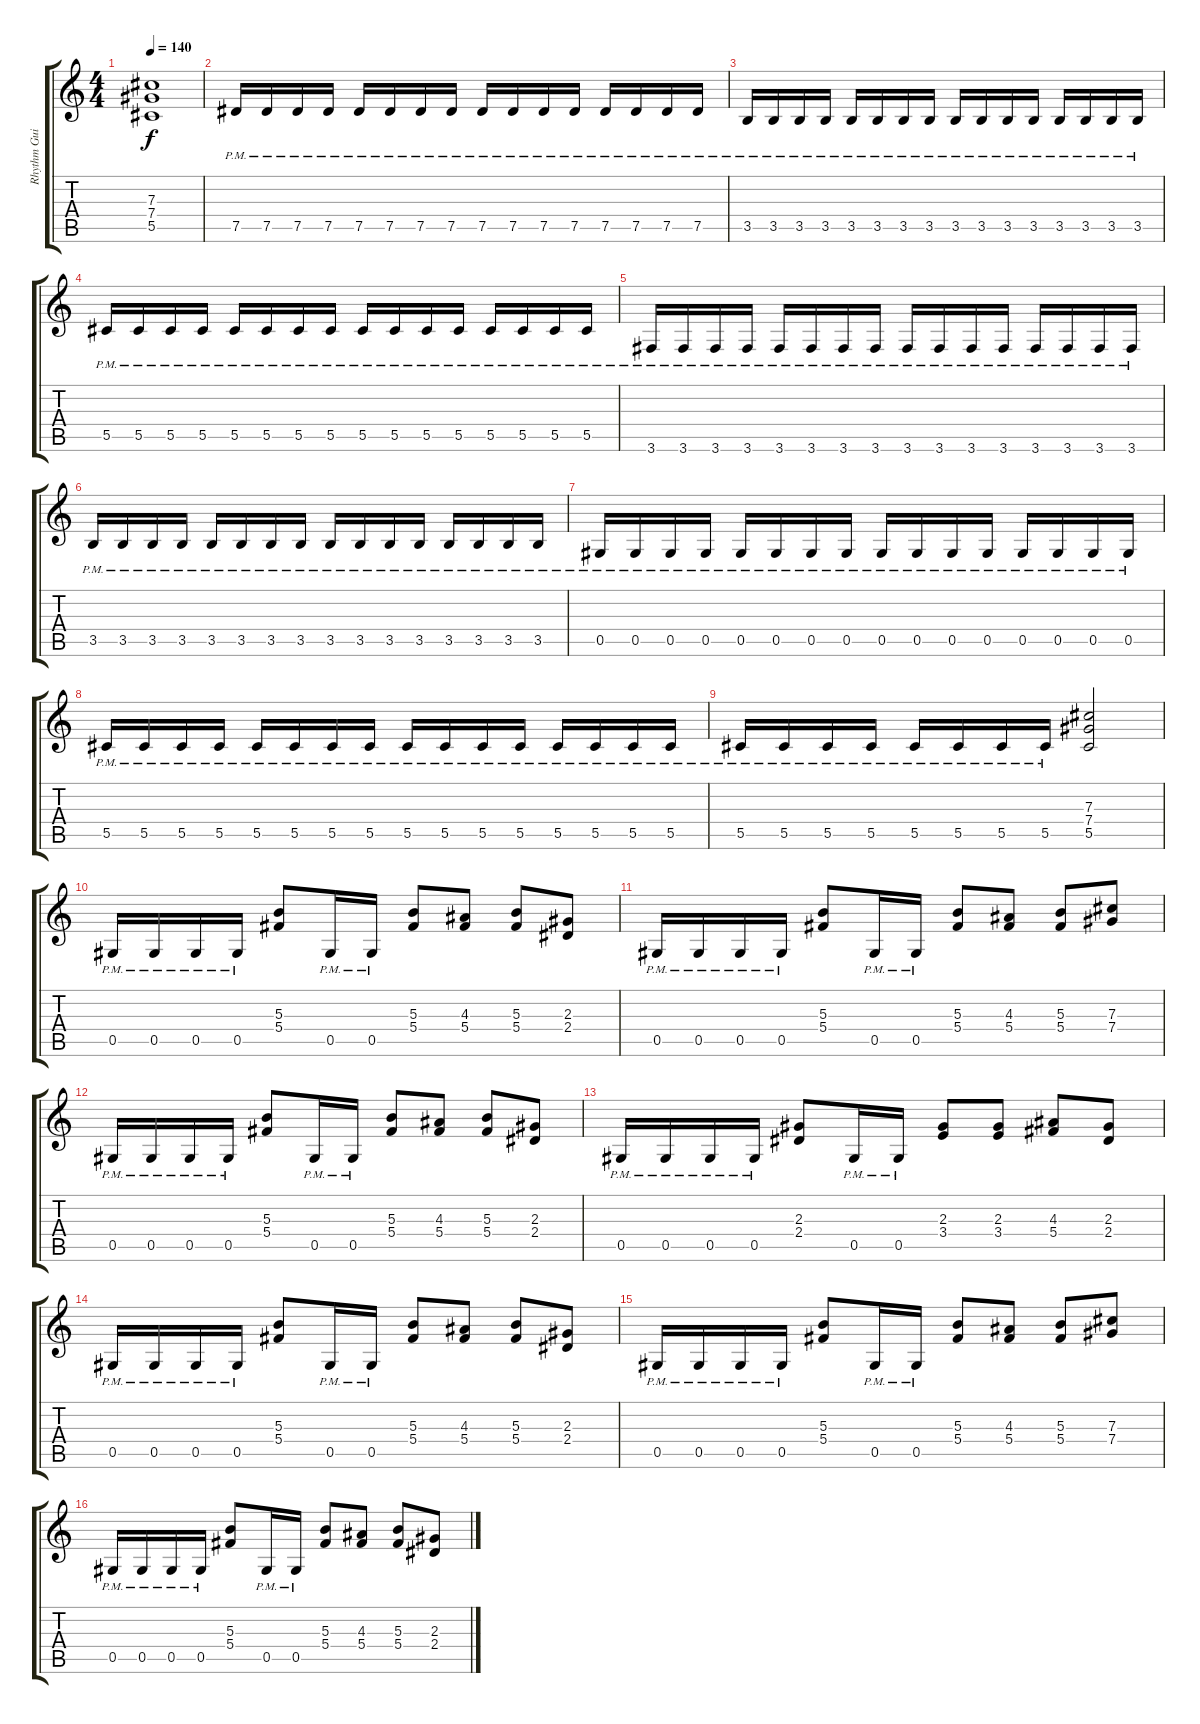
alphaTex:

\track ("Rhythm Guitar" "Rhythm Gui") {instrument distortionguitar}
\staff {score tabs}
\tuning (Eb4 Bb3 Gb3 Db3 Ab2 Eb2) {hide}
\ts (4 4)
\tempo 140
\clef g2
\ks c
(7.3 7.4 5.5).1{dy f} |
7.5{pm}.16 7.5{pm}.16 7.5{pm}.16 7.5{pm}.16 7.5{pm}.16 7.5{pm}.16 7.5{pm}.16 7.5{pm}.16 7.5{pm}.16 7.5{pm}.16 7.5{pm}.16 7.5{pm}.16 7.5{pm}.16 7.5{pm}.16 7.5{pm}.16 7.5{pm}.16 |
3.5{pm}.16 3.5{pm}.16 3.5{pm}.16 3.5{pm}.16 3.5{pm}.16 3.5{pm}.16 3.5{pm}.16 3.5{pm}.16 3.5{pm}.16 3.5{pm}.16 3.5{pm}.16 3.5{pm}.16 3.5{pm}.16 3.5{pm}.16 3.5{pm}.16 3.5{pm}.16 |
5.5{pm}.16 5.5{pm}.16 5.5{pm}.16 5.5{pm}.16 5.5{pm}.16 5.5{pm}.16 5.5{pm}.16 5.5{pm}.16 5.5{pm}.16 5.5{pm}.16 5.5{pm}.16 5.5{pm}.16 5.5{pm}.16 5.5{pm}.16 5.5{pm}.16 5.5{pm}.16 |
3.6{pm}.16 3.6{pm}.16 3.6{pm}.16 3.6{pm}.16 3.6{pm}.16 3.6{pm}.16 3.6{pm}.16 3.6{pm}.16 3.6{pm}.16 3.6{pm}.16 3.6{pm}.16 3.6{pm}.16 3.6{pm}.16 3.6{pm}.16 3.6{pm}.16 3.6{pm}.16 |
3.5{pm}.16 3.5{pm}.16 3.5{pm}.16 3.5{pm}.16 3.5{pm}.16 3.5{pm}.16 3.5{pm}.16 3.5{pm}.16 3.5{pm}.16 3.5{pm}.16 3.5{pm}.16 3.5{pm}.16 3.5{pm}.16 3.5{pm}.16 3.5{pm}.16 3.5{pm}.16 |
0.5{pm}.16 0.5{pm}.16 0.5{pm}.16 0.5{pm}.16 0.5{pm}.16 0.5{pm}.16 0.5{pm}.16 0.5{pm}.16 0.5{pm}.16 0.5{pm}.16 0.5{pm}.16 0.5{pm}.16 0.5{pm}.16 0.5{pm}.16 0.5{pm}.16 0.5{pm}.16 |
5.5{pm}.16 5.5{pm}.16 5.5{pm}.16 5.5{pm}.16 5.5{pm}.16 5.5{pm}.16 5.5{pm}.16 5.5{pm}.16 5.5{pm}.16 5.5{pm}.16 5.5{pm}.16 5.5{pm}.16 5.5{pm}.16 5.5{pm}.16 5.5{pm}.16 5.5{pm}.16 |
5.5{pm}.16 5.5{pm}.16 5.5{pm}.16 5.5{pm}.16 5.5{pm}.16 5.5{pm}.16 5.5{pm}.16 5.5{pm}.16 (7.3 7.4 5.5).2 |
0.5{pm}.16 0.5{pm}.16 0.5{pm}.16 0.5{pm}.16 (5.3 5.4).8 0.5{pm}.16 0.5{pm}.16 (5.3 5.4).8 (4.3 5.4).8 (5.3 5.4).8 (2.3 2.4).8 |
0.5{pm}.16 0.5{pm}.16 0.5{pm}.16 0.5{pm}.16 (5.3 5.4).8 0.5{pm}.16 0.5{pm}.16 (5.3 5.4).8 (4.3 5.4).8 (5.3 5.4).8 (7.3 7.4).8 |
0.5{pm}.16 0.5{pm}.16 0.5{pm}.16 0.5{pm}.16 (5.3 5.4).8 0.5{pm}.16 0.5{pm}.16 (5.3 5.4).8 (4.3 5.4).8 (5.3 5.4).8 (2.3 2.4).8 |
0.5{pm}.16 0.5{pm}.16 0.5{pm}.16 0.5{pm}.16 (2.3 2.4).8 0.5{pm}.16 0.5{pm}.16 (2.3 3.4).8 (2.3 3.4).8 (4.3 5.4).8 (2.3 2.4).8 |
0.5{pm}.16 0.5{pm}.16 0.5{pm}.16 0.5{pm}.16 (5.3 5.4).8 0.5{pm}.16 0.5{pm}.16 (5.3 5.4).8 (4.3 5.4).8 (5.3 5.4).8 (2.3 2.4).8 |
0.5{pm}.16 0.5{pm}.16 0.5{pm}.16 0.5{pm}.16 (5.3 5.4).8 0.5{pm}.16 0.5{pm}.16 (5.3 5.4).8 (4.3 5.4).8 (5.3 5.4).8 (7.3 7.4).8 |
0.5{pm}.16 0.5{pm}.16 0.5{pm}.16 0.5{pm}.16 (5.3 5.4).8 0.5{pm}.16 0.5{pm}.16 (5.3 5.4).8 (4.3 5.4).8 (5.3 5.4).8 (2.3 2.4).8
